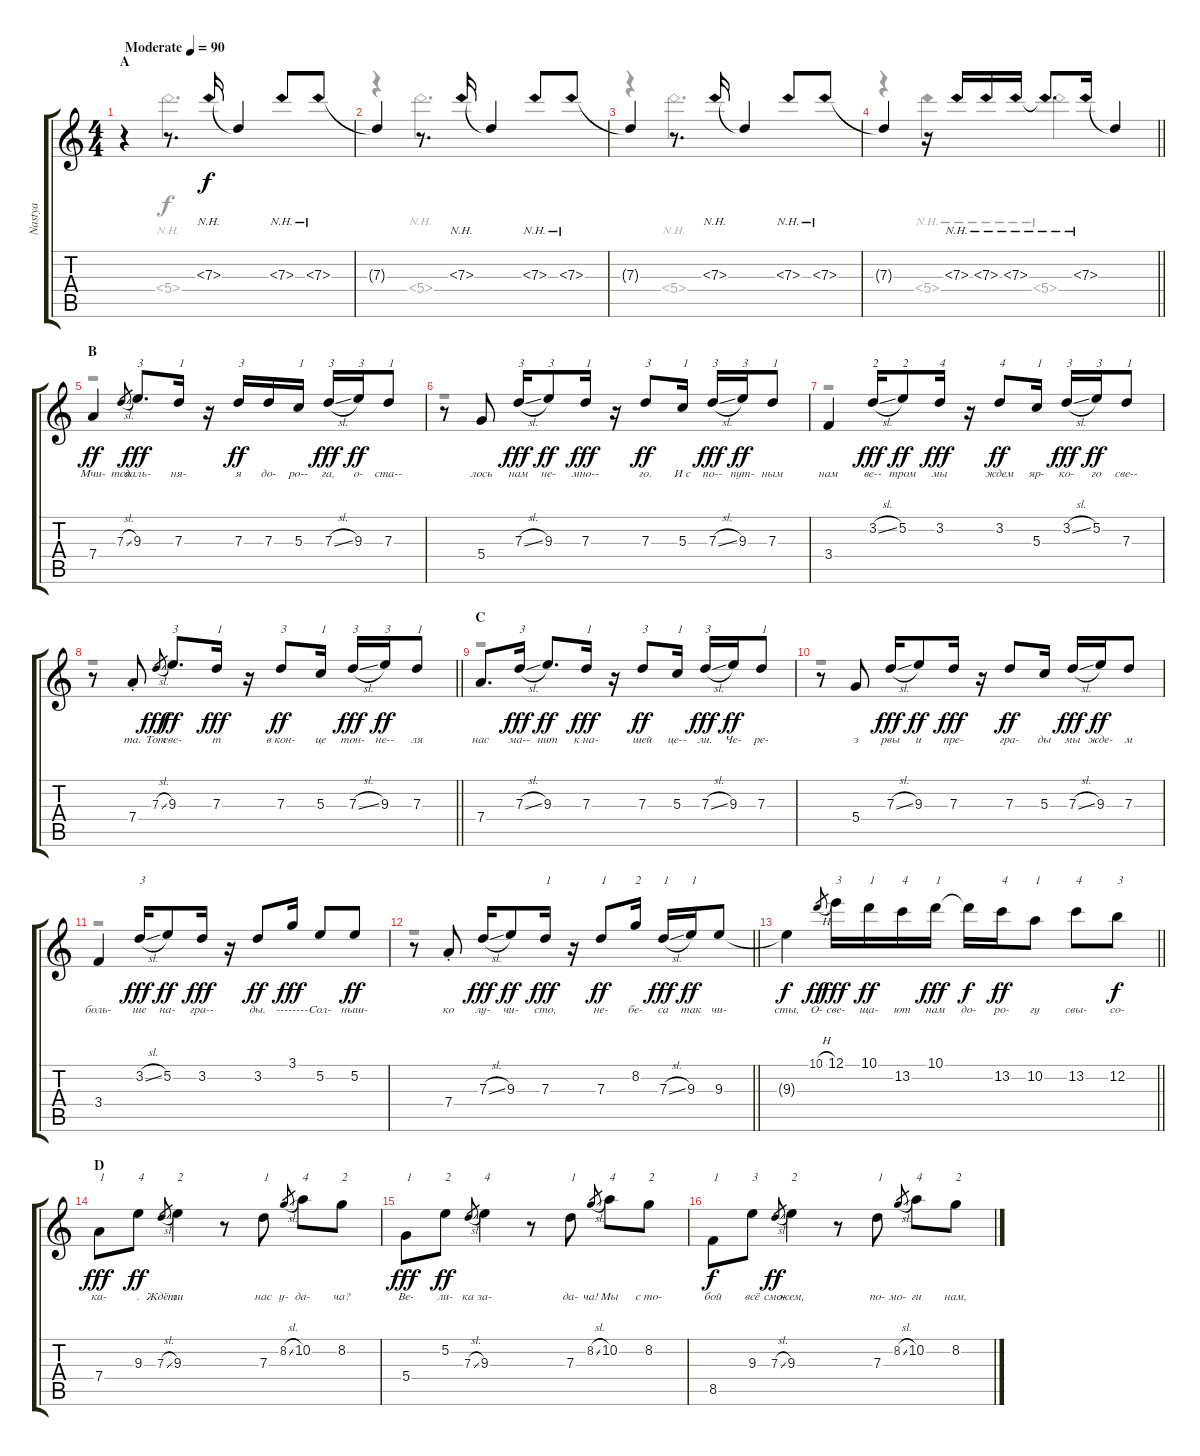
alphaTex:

\track ("Nastya" "Nastya") {instrument acousticguitarnylon}
\staff {score tabs}
\tuning (E4 B3 G3 D3 A2 E2) {hide}
\voice
\ts (4 4)
\section ("" "A")
\tempo (90 "Moderate")
\clef g2
\ks c
r.4{dy f instrument acousticguitarnylon} r.8{d} 7.3{nh}.16 7.3{t}.4 7.3{nh}.8 7.3{nh}.8 |
7.3{t}.4 r.8{d} 7.3{nh}.16 7.3{t}.4 7.3{nh}.8 7.3{nh}.8 |
7.3{t}.4 r.8{d} 7.3{nh}.16 7.3{t}.4 7.3{nh}.8 7.3{nh}.8 |
\barLineRight lightlight
7.3{t}.4 r.16 7.3{nh}.16 7.3{nh}.16 7.3{nh}.16 7.3{nh t}.8{d} 7.3{nh}.16 7.3{t}.4 |
\section ("" "B")
7.4.4{lyrics (0 "Мчи-") lyrics (1 "") lyrics (2 "") lyrics (3 "") lyrics (4 "") dy ff} 7.3{sl}.8{lyrics (0 "тся") lyrics (1 "") lyrics (2 "") lyrics (3 "") lyrics (4 "") gr} 9.3.8{d txt "3" lyrics (0 "даль-") lyrics (1 "") lyrics (2 "") lyrics (3 "") lyrics (4 "") dy fff} 7.3.16{txt "1" lyrics (0 "ня-") lyrics (1 "") lyrics (2 "") lyrics (3 "") lyrics (4 "")} r.16 7.3.16{txt "3" lyrics (0 "я") lyrics (1 "") lyrics (2 "") lyrics (3 "") lyrics (4 "") dy ff} 7.3.16{lyrics (0 "до-") lyrics (1 "") lyrics (2 "") lyrics (3 "") lyrics (4 "")} 5.3.16{txt "1" lyrics (0 "ро--") lyrics (1 "") lyrics (2 "") lyrics (3 "") lyrics (4 "")} 7.3{sl}.16{txt "3" lyrics (0 "га,") lyrics (1 "") lyrics (2 "") lyrics (3 "") lyrics (4 "") dy fff} 9.3.16{txt "3" lyrics (0 "о-") lyrics (1 "") lyrics (2 "") lyrics (3 "") lyrics (4 "") dy ff} 7.3.8{txt "1" lyrics (0 "ста--") lyrics (1 "") lyrics (2 "") lyrics (3 "") lyrics (4 "")} |
r.8 5.4.8{lyrics (0 "лось") lyrics (1 "") lyrics (2 "") lyrics (3 "") lyrics (4 "")} 7.3{sl}.16{txt "3" lyrics (0 "нам") lyrics (1 "") lyrics (2 "") lyrics (3 "") lyrics (4 "") dy fff} 9.3.8{txt "3" lyrics (0 "не-") lyrics (1 "") lyrics (2 "") lyrics (3 "") lyrics (4 "") dy ff} 7.3.16{txt "1" lyrics (0 "мно--") lyrics (1 "") lyrics (2 "") lyrics (3 "") lyrics (4 "") dy fff} r.16 7.3.8{txt "3" lyrics (0 "го.") lyrics (1 "") lyrics (2 "") lyrics (3 "") lyrics (4 "") dy ff} 5.3.16{txt "1" lyrics (0 "И с") lyrics (1 "") lyrics (2 "") lyrics (3 "") lyrics (4 "")} 7.3{sl}.16{txt "3" lyrics (0 "по--") lyrics (1 "") lyrics (2 "") lyrics (3 "") lyrics (4 "") dy fff} 9.3.16{txt "3" lyrics (0 "пут-") lyrics (1 "") lyrics (2 "") lyrics (3 "") lyrics (4 "") dy ff} 7.3.8{txt "1" lyrics (0 "ным") lyrics (1 "") lyrics (2 "") lyrics (3 "") lyrics (4 "")} |
3.4.4{lyrics (0 "нам") lyrics (1 "") lyrics (2 "") lyrics (3 "") lyrics (4 "")} 3.2{sl}.16{txt "2" lyrics (0 "ве--") lyrics (1 "") lyrics (2 "") lyrics (3 "") lyrics (4 "") dy fff} 5.2.8{txt "2" lyrics (0 "тром") lyrics (1 "") lyrics (2 "") lyrics (3 "") lyrics (4 "") dy ff} 3.2.16{txt "4" lyrics (0 "мы") lyrics (1 "") lyrics (2 "") lyrics (3 "") lyrics (4 "") dy fff} r.16 3.2.8{txt "4" lyrics (0 "ждем") lyrics (1 "") lyrics (2 "") lyrics (3 "") lyrics (4 "") dy ff} 5.3.16{txt "1" lyrics (0 "яр-") lyrics (1 "") lyrics (2 "") lyrics (3 "") lyrics (4 "")} 3.2{sl}.16{txt "3" lyrics (0 "ко-") lyrics (1 "") lyrics (2 "") lyrics (3 "") lyrics (4 "") dy fff} 5.2.16{txt "3" lyrics (0 "го") lyrics (1 "") lyrics (2 "") lyrics (3 "") lyrics (4 "") dy ff} 7.3.8{txt "1" lyrics (0 "све--") lyrics (1 "") lyrics (2 "") lyrics (3 "") lyrics (4 "")} |
\barLineRight lightlight
r.8 7.4{st}.8{lyrics (0 "та.") lyrics (1 "") lyrics (2 "") lyrics (3 "") lyrics (4 "")} 7.3{sl}.8{lyrics (0 "Тот") lyrics (1 "") lyrics (2 "") lyrics (3 "") lyrics (4 "") gr dy fff} 9.3.8{d txt "3" lyrics (0 "све-") lyrics (1 "") lyrics (2 "") lyrics (3 "") lyrics (4 "") dy ff} 7.3.16{txt "1" lyrics (0 "т") lyrics (1 "") lyrics (2 "") lyrics (3 "") lyrics (4 "") dy fff} r.16 7.3.8{txt "3" lyrics (0 "в кон-") lyrics (1 "") lyrics (2 "") lyrics (3 "") lyrics (4 "") dy ff} 5.3.16{txt "1" lyrics (0 "це") lyrics (1 "") lyrics (2 "") lyrics (3 "") lyrics (4 "")} 7.3{sl}.16{txt "3" lyrics (0 "тон-") lyrics (1 "") lyrics (2 "") lyrics (3 "") lyrics (4 "") dy fff} 9.3.16{txt "3" lyrics (0 "не--") lyrics (1 "") lyrics (2 "") lyrics (3 "") lyrics (4 "") dy ff} 7.3.8{txt "1" lyrics (0 "ля") lyrics (1 "") lyrics (2 "") lyrics (3 "") lyrics (4 "")} |
\section ("" "C")
7.4.8{d lyrics (0 "нас") lyrics (1 "") lyrics (2 "") lyrics (3 "") lyrics (4 "")} 7.3{sl}.16{txt "3" lyrics (0 "ма--") lyrics (1 "") lyrics (2 "") lyrics (3 "") lyrics (4 "") dy fff} 9.3.8{d lyrics (0 "нит") lyrics (1 "") lyrics (2 "") lyrics (3 "") lyrics (4 "") dy ff} 7.3.16{txt "1" lyrics (0 "к на-") lyrics (1 "") lyrics (2 "") lyrics (3 "") lyrics (4 "") dy fff} r.16 7.3.8{txt "3" lyrics (0 "шей") lyrics (1 "") lyrics (2 "") lyrics (3 "") lyrics (4 "") dy ff} 5.3.16{txt "1" lyrics (0 "це--") lyrics (1 "") lyrics (2 "") lyrics (3 "") lyrics (4 "")} 7.3{sl}.16{txt "3" lyrics (0 "ли.") lyrics (1 "") lyrics (2 "") lyrics (3 "") lyrics (4 "") dy fff} 9.3.16{lyrics (0 "Че-") lyrics (1 "") lyrics (2 "") lyrics (3 "") lyrics (4 "") dy ff} 7.3.8{txt "1" lyrics (0 "ре-") lyrics (1 "") lyrics (2 "") lyrics (3 "") lyrics (4 "")} |
r.8 5.4.8{lyrics (0 "з") lyrics (1 "") lyrics (2 "") lyrics (3 "") lyrics (4 "")} 7.3{sl}.16{lyrics (0 "рвы") lyrics (1 "") lyrics (2 "") lyrics (3 "") lyrics (4 "") dy fff} 9.3.8{lyrics (0 "и") lyrics (1 "") lyrics (2 "") lyrics (3 "") lyrics (4 "") dy ff} 7.3.16{lyrics (0 "пре-") lyrics (1 "") lyrics (2 "") lyrics (3 "") lyrics (4 "") dy fff} r.16 7.3.8{lyrics (0 "гра-") lyrics (1 "") lyrics (2 "") lyrics (3 "") lyrics (4 "") dy ff} 5.3.16{lyrics (0 "ды") lyrics (1 "") lyrics (2 "") lyrics (3 "") lyrics (4 "")} 7.3{sl}.16{lyrics (0 "мы") lyrics (1 "") lyrics (2 "") lyrics (3 "") lyrics (4 "") dy fff} 9.3.16{lyrics (0 "жде-") lyrics (1 "") lyrics (2 "") lyrics (3 "") lyrics (4 "") dy ff} 7.3.8{lyrics (0 "м") lyrics (1 "") lyrics (2 "") lyrics (3 "") lyrics (4 "")} |
3.4.4{lyrics (0 "боль-") lyrics (1 "") lyrics (2 "") lyrics (3 "") lyrics (4 "")} 3.2{sl}.16{txt "3" lyrics (0 "ше") lyrics (1 "") lyrics (2 "") lyrics (3 "") lyrics (4 "") dy fff} 5.2.8{lyrics (0 "на-") lyrics (1 "") lyrics (2 "") lyrics (3 "") lyrics (4 "") dy ff} 3.2.16{lyrics (0 "гра--") lyrics (1 "") lyrics (2 "") lyrics (3 "") lyrics (4 "") dy fff} r.16 3.2.8{lyrics (0 "ды.") lyrics (1 "") lyrics (2 "") lyrics (3 "") lyrics (4 "") dy ff} 3.1.16{lyrics (0 "--------") lyrics (1 "") lyrics (2 "") lyrics (3 "") lyrics (4 "") dy fff} 5.2.8{lyrics (0 "Сол-") lyrics (1 "") lyrics (2 "") lyrics (3 "") lyrics (4 "")} 5.2.8{lyrics (0 "ныш-") lyrics (1 "") lyrics (2 "") lyrics (3 "") lyrics (4 "") dy ff} |
\barLineRight lightlight
r.8 7.4{st}.8{lyrics (0 "ко") lyrics (1 "") lyrics (2 "") lyrics (3 "") lyrics (4 "")} 7.3{sl}.16{lyrics (0 "лу-") lyrics (1 "") lyrics (2 "") lyrics (3 "") lyrics (4 "") dy fff} 9.3.8{lyrics (0 "чи-") lyrics (1 "") lyrics (2 "") lyrics (3 "") lyrics (4 "") dy ff} 7.3.16{txt "1" lyrics (0 "сто,") lyrics (1 "") lyrics (2 "") lyrics (3 "") lyrics (4 "") dy fff} r.16 7.3.8{txt "1" lyrics (0 "не-") lyrics (1 "") lyrics (2 "") lyrics (3 "") lyrics (4 "") dy ff} 8.2.16{txt "2" lyrics (0 "бе-") lyrics (1 "") lyrics (2 "") lyrics (3 "") lyrics (4 "")} 7.3{sl}.16{txt "1" lyrics (0 "са") lyrics (1 "") lyrics (2 "") lyrics (3 "") lyrics (4 "") dy fff} 9.3.16{txt "1" lyrics (0 "так") lyrics (1 "") lyrics (2 "") lyrics (3 "") lyrics (4 "") dy ff} 9.3.8{lyrics (0 "чи-") lyrics (1 "") lyrics (2 "") lyrics (3 "") lyrics (4 "")} |
\barLineRight lightlight
9.3{t}.4{lyrics (0 "сты,") lyrics (1 "") lyrics (2 "") lyrics (3 "") lyrics (4 "") dy f} 10.1{h}.8{lyrics (0 "О-") lyrics (1 "") lyrics (2 "") lyrics (3 "") lyrics (4 "") gr dy ff} 12.1.16{txt "3" lyrics (0 "све-") lyrics (1 "") lyrics (2 "") lyrics (3 "") lyrics (4 "") dy fff} 10.1.16{txt "1" lyrics (0 "ща-") lyrics (1 "") lyrics (2 "") lyrics (3 "") lyrics (4 "") dy ff} 13.2.16{txt "4" lyrics (0 "ют") lyrics (1 "") lyrics (2 "") lyrics (3 "") lyrics (4 "")} 10.1.16{txt "1" lyrics (0 "нам") lyrics (1 "") lyrics (2 "") lyrics (3 "") lyrics (4 "") dy fff} 10.1{t}.16{lyrics (0 "до-") lyrics (1 "") lyrics (2 "") lyrics (3 "") lyrics (4 "") dy f} 13.2.16{txt "4" lyrics (0 "ро-") lyrics (1 "") lyrics (2 "") lyrics (3 "") lyrics (4 "") dy ff} 10.2.8{txt "1" lyrics (0 "гу") lyrics (1 "") lyrics (2 "") lyrics (3 "") lyrics (4 "")} 13.2.8{txt "4" lyrics (0 "свы-") lyrics (1 "") lyrics (2 "") lyrics (3 "") lyrics (4 "")} 12.2.8{txt "3" lyrics (0 "со-") lyrics (1 "") lyrics (2 "") lyrics (3 "") lyrics (4 "") dy f} |
\section ("" "D")
7.4.8{txt "1" lyrics (0 "ка-") lyrics (1 "") lyrics (2 "") lyrics (3 "") lyrics (4 "") dy fff} 9.3.8{txt "4" lyrics (0 ".") lyrics (1 "") lyrics (2 "") lyrics (3 "") lyrics (4 "") dy ff} 7.3{sl}.8{lyrics (0 "Ждёт") lyrics (1 "") lyrics (2 "") lyrics (3 "") lyrics (4 "") gr} 9.3.4{txt "2" lyrics (0 "ли") lyrics (1 "") lyrics (2 "") lyrics (3 "") lyrics (4 "")} r.8 7.3.8{txt "1" lyrics (0 "нас") lyrics (1 "") lyrics (2 "") lyrics (3 "") lyrics (4 "")} 8.2{sl}.8{lyrics (0 "у-") lyrics (1 "") lyrics (2 "") lyrics (3 "") lyrics (4 "") gr} 10.2.8{txt "4" lyrics (0 "да-") lyrics (1 "") lyrics (2 "") lyrics (3 "") lyrics (4 "")} 8.2.8{txt "2" lyrics (0 "ча?") lyrics (1 "") lyrics (2 "") lyrics (3 "") lyrics (4 "")} |
5.4.8{txt "1" lyrics (0 "Ве-") lyrics (1 "") lyrics (2 "") lyrics (3 "") lyrics (4 "") dy fff} 5.2.8{txt "2" lyrics (0 "ли-") lyrics (1 "") lyrics (2 "") lyrics (3 "") lyrics (4 "") dy ff} 7.3{sl}.8{lyrics (0 "ка") lyrics (1 "") lyrics (2 "") lyrics (3 "") lyrics (4 "") gr} 9.3.4{txt "4" lyrics (0 "за-") lyrics (1 "") lyrics (2 "") lyrics (3 "") lyrics (4 "")} r.8 7.3.8{txt "1" lyrics (0 "да-") lyrics (1 "") lyrics (2 "") lyrics (3 "") lyrics (4 "")} 8.2{sl}.8{lyrics (0 "ча!") lyrics (1 "") lyrics (2 "") lyrics (3 "") lyrics (4 "") gr} 10.2.8{txt "4" lyrics (0 "Мы") lyrics (1 "") lyrics (2 "") lyrics (3 "") lyrics (4 "")} 8.2.8{txt "2" lyrics (0 "с то-") lyrics (1 "") lyrics (2 "") lyrics (3 "") lyrics (4 "")} |
8.5.8{txt "1" lyrics (0 "бой") lyrics (1 "") lyrics (2 "") lyrics (3 "") lyrics (4 "") dy f} 9.3.8{txt "3" lyrics (0 "всё") lyrics (1 "") lyrics (2 "") lyrics (3 "") lyrics (4 "")} 7.3{sl}.8{lyrics (0 "смо-") lyrics (1 "") lyrics (2 "") lyrics (3 "") lyrics (4 "") gr dy ff} 9.3.4{txt "2" lyrics (0 "жем,") lyrics (1 "") lyrics (2 "") lyrics (3 "") lyrics (4 "")} r.8 7.3.8{txt "1" lyrics (0 "по-") lyrics (1 "") lyrics (2 "") lyrics (3 "") lyrics (4 "")} 8.2{sl}.8{lyrics (0 "мо-") lyrics (1 "") lyrics (2 "") lyrics (3 "") lyrics (4 "") gr} 10.2.8{txt "4" lyrics (0 "ги") lyrics (1 "") lyrics (2 "") lyrics (3 "") lyrics (4 "")} 8.2.8{txt "2" lyrics (0 "нам,") lyrics (1 "") lyrics (2 "") lyrics (3 "") lyrics (4 "")}
\voice
\clef g2
\ottava regular
\simile none
\ks c
r.4{dy f} 5.4{nh}.2{d} |
r.4 5.4{nh}.2{d} |
r.4 5.4{nh}.2{d} |
\barLineRight lightlight
r.4 5.4{nh}.4 5.4{nh}.2 |
r.1 |
r.1 |
r.1 |
\barLineRight lightlight
r.1 |
r.1 |
r.1 |
r.1 |
\barLineRight lightlight
r.1 |
\barLineRight lightlight
|
|
|
